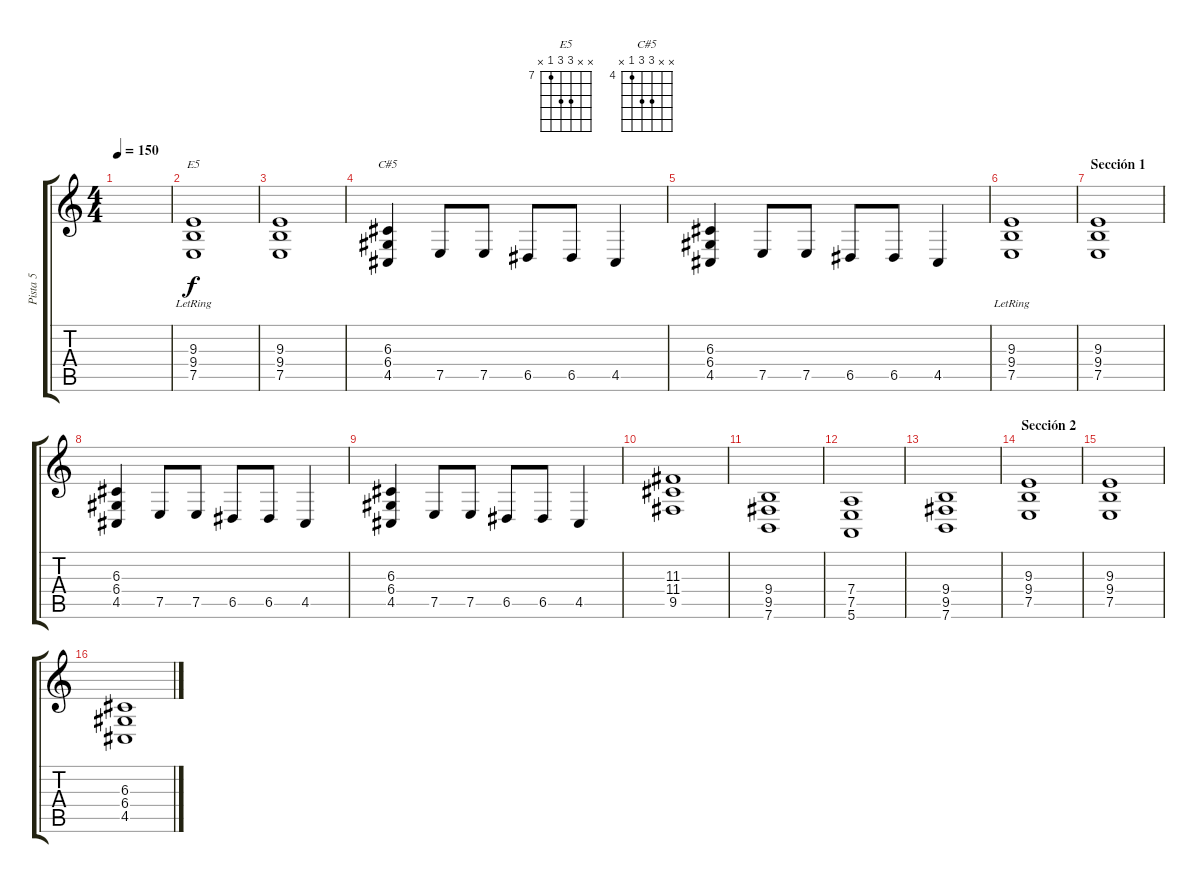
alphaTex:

\track ("Pista 5" "Pista 5") {instrument stringensemble1}
\staff {score tabs}
\tuning (E4 B3 G3 D3 A2 E2) {hide}
\chord ("E5" x x 9 9 7 x) {firstfret 7}
\chord ("C#5" x x 6 6 4 x) {firstfret 4}
\ts (4 4)
\tempo 150
\clef g2
\ks c
|
(9.3 9.4{lr} 7.5).1{ch "E5"} |
(9.3 9.4 7.5).1 |
(6.3 6.4 4.5).4{ch "C#5"} 7.5.8 7.5.8 6.5.8 6.5.8 4.5.4 |
(6.3 6.4 4.5).4 7.5.8 7.5.8 6.5.8 6.5.8 4.5.4 |
(9.3 9.4{lr} 7.5).1 |
\section ("" "Sección 1")
(9.3 9.4 7.5).1 |
(6.3 6.4 4.5).4 7.5.8 7.5.8 6.5.8 6.5.8 4.5.4 |
(6.3 6.4 4.5).4 7.5.8 7.5.8 6.5.8 6.5.8 4.5.4 |
(11.3 11.4 9.5).1 |
(9.4 9.5 7.6).1 |
(7.4 7.5 5.6).1 |
(9.4 9.5 7.6).1 |
\section ("" "Sección 2")
(9.3 9.4 7.5).1 |
(9.3 9.4 7.5).1 |
(6.3 6.4 4.5).1
